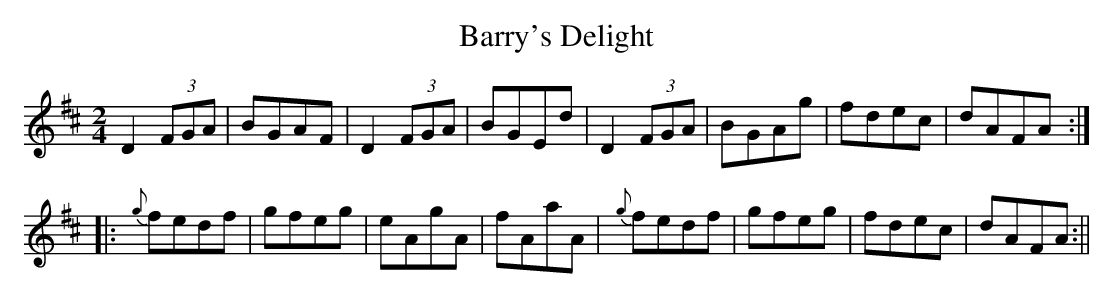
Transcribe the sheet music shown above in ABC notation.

X:1
T:Barry's Delight
M:2/4
L:1/8
K:D
D2 (3FGA|BGAF|D2 (3FGA|BGEd|D2 (3FGA|BGAg|fdec|dAFA:|
|:{g}fedf|gfeg|eAgA|fAaA|{g}fedf|gfeg|fdec|dAFA:||
